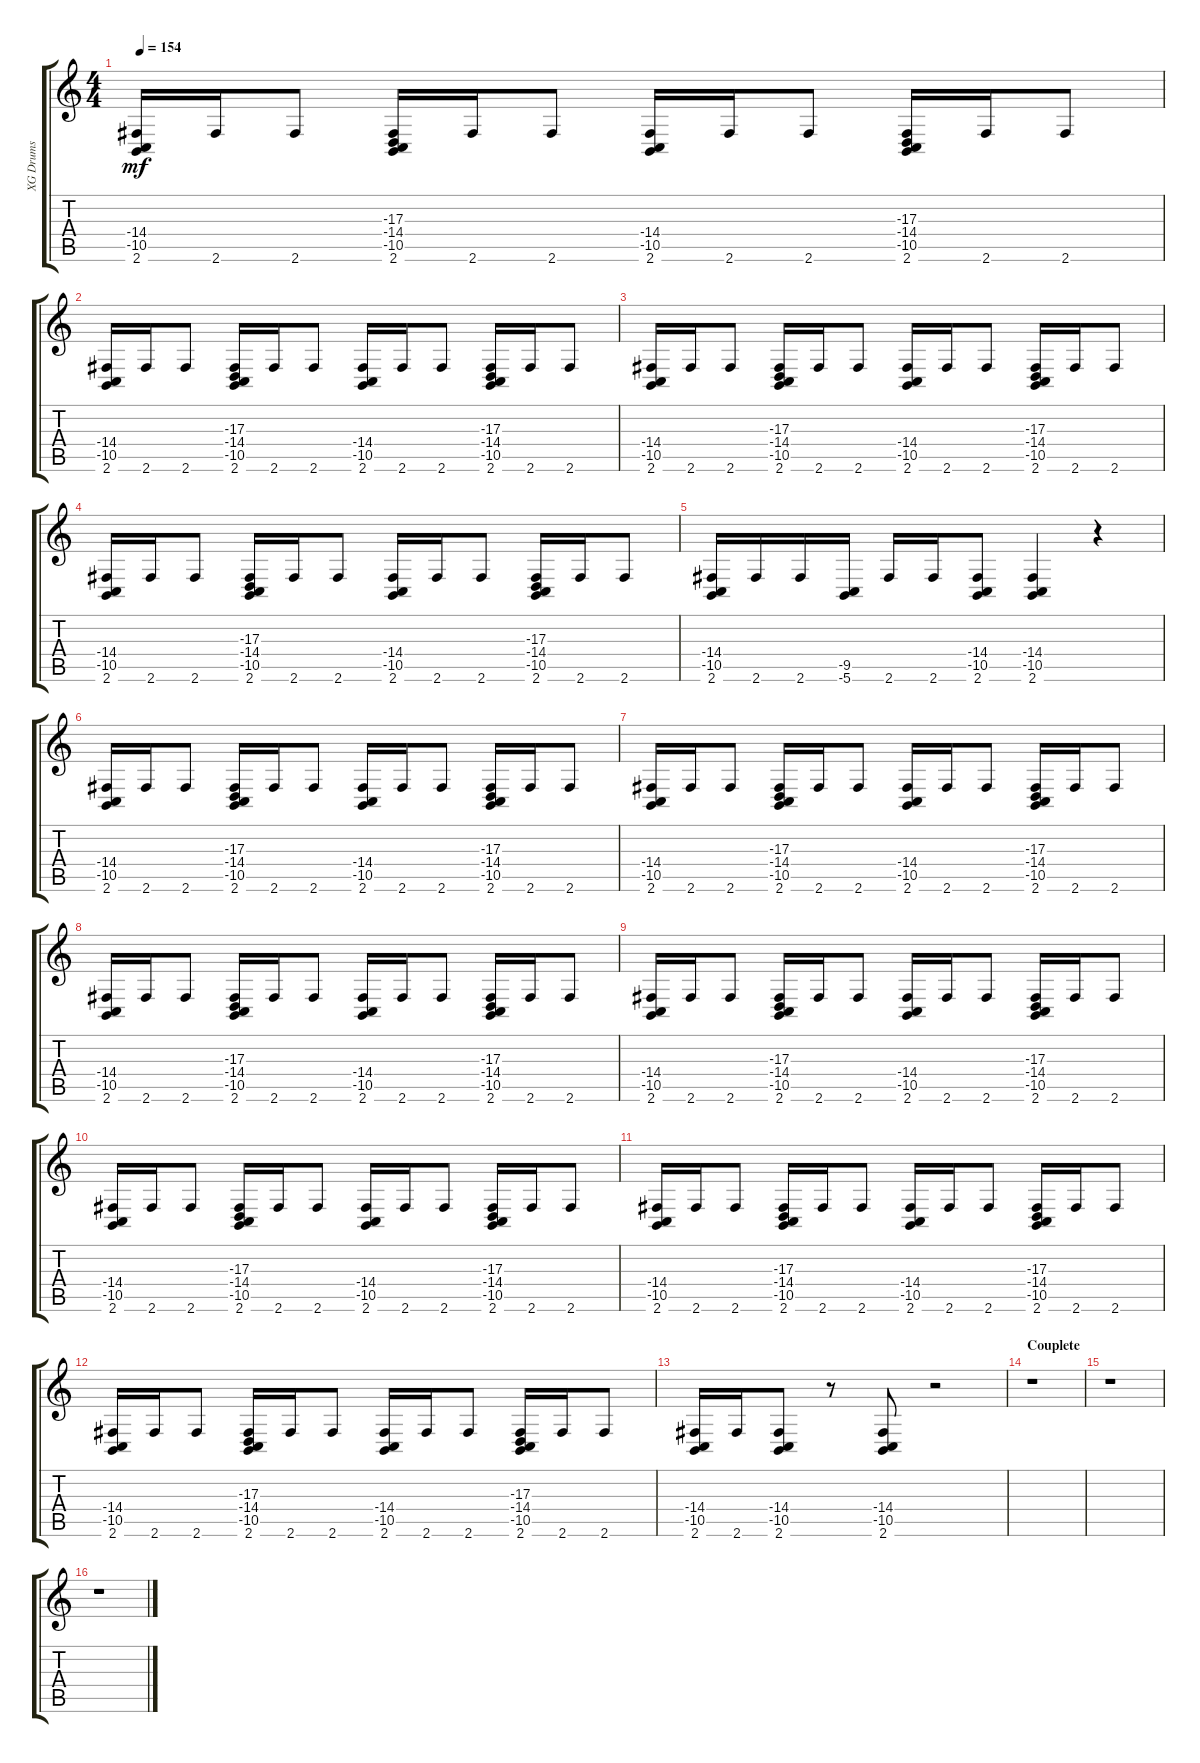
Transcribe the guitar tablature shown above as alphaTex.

\track ("XG Drums" "XG Drums") {instrument acousticguitarnylon}
\staff {score tabs}
\tuning (E4 B3 G3 D3 A2 E2) {hide}
\ts (4 4)
\tempo 154
\clef g2
\ks c
(-14.4 -10.5 2.6).16{dy mf} 2.6.16 2.6.8 (-17.3 -14.4 -10.5 2.6).16 2.6.16 2.6.8 (-14.4 -10.5 2.6).16 2.6.16 2.6.8 (-17.3 -14.4 -10.5 2.6).16 2.6.16 2.6.8 |
(-14.4 -10.5 2.6).16 2.6.16 2.6.8 (-17.3 -14.4 -10.5 2.6).16 2.6.16 2.6.8 (-14.4 -10.5 2.6).16 2.6.16 2.6.8 (-17.3 -14.4 -10.5 2.6).16 2.6.16 2.6.8 |
(-14.4 -10.5 2.6).16 2.6.16 2.6.8 (-17.3 -14.4 -10.5 2.6).16 2.6.16 2.6.8 (-14.4 -10.5 2.6).16 2.6.16 2.6.8 (-17.3 -14.4 -10.5 2.6).16 2.6.16 2.6.8 |
(-14.4 -10.5 2.6).16 2.6.16 2.6.8 (-17.3 -14.4 -10.5 2.6).16 2.6.16 2.6.8 (-14.4 -10.5 2.6).16 2.6.16 2.6.8 (-17.3 -14.4 -10.5 2.6).16 2.6.16 2.6.8 |
(-14.4 -10.5 2.6).16 2.6.16 2.6.16 (-9.5 -5.6).16 2.6.16 2.6.16 (-14.4 -10.5 2.6).8 (-14.4 -10.5 2.6).4 r.4 |
(-14.4 -10.5 2.6).16 2.6.16 2.6.8 (-17.3 -14.4 -10.5 2.6).16 2.6.16 2.6.8 (-14.4 -10.5 2.6).16 2.6.16 2.6.8 (-17.3 -14.4 -10.5 2.6).16 2.6.16 2.6.8 |
(-14.4 -10.5 2.6).16 2.6.16 2.6.8 (-17.3 -14.4 -10.5 2.6).16 2.6.16 2.6.8 (-14.4 -10.5 2.6).16 2.6.16 2.6.8 (-17.3 -14.4 -10.5 2.6).16 2.6.16 2.6.8 |
(-14.4 -10.5 2.6).16 2.6.16 2.6.8 (-17.3 -14.4 -10.5 2.6).16 2.6.16 2.6.8 (-14.4 -10.5 2.6).16 2.6.16 2.6.8 (-17.3 -14.4 -10.5 2.6).16 2.6.16 2.6.8 |
(-14.4 -10.5 2.6).16 2.6.16 2.6.8 (-17.3 -14.4 -10.5 2.6).16 2.6.16 2.6.8 (-14.4 -10.5 2.6).16 2.6.16 2.6.8 (-17.3 -14.4 -10.5 2.6).16 2.6.16 2.6.8 |
(-14.4 -10.5 2.6).16 2.6.16 2.6.8 (-17.3 -14.4 -10.5 2.6).16 2.6.16 2.6.8 (-14.4 -10.5 2.6).16 2.6.16 2.6.8 (-17.3 -14.4 -10.5 2.6).16 2.6.16 2.6.8 |
(-14.4 -10.5 2.6).16 2.6.16 2.6.8 (-17.3 -14.4 -10.5 2.6).16 2.6.16 2.6.8 (-14.4 -10.5 2.6).16 2.6.16 2.6.8 (-17.3 -14.4 -10.5 2.6).16 2.6.16 2.6.8 |
(-14.4 -10.5 2.6).16 2.6.16 2.6.8 (-17.3 -14.4 -10.5 2.6).16 2.6.16 2.6.8 (-14.4 -10.5 2.6).16 2.6.16 2.6.8 (-17.3 -14.4 -10.5 2.6).16 2.6.16 2.6.8 |
(-14.4 -10.5 2.6).16 2.6.16 (-14.4 -10.5 2.6).8 r.8 (-14.4 -10.5 2.6).8 r.2 |
\section ("" "Couplete")
r.1 |
r.1 |
r.1
